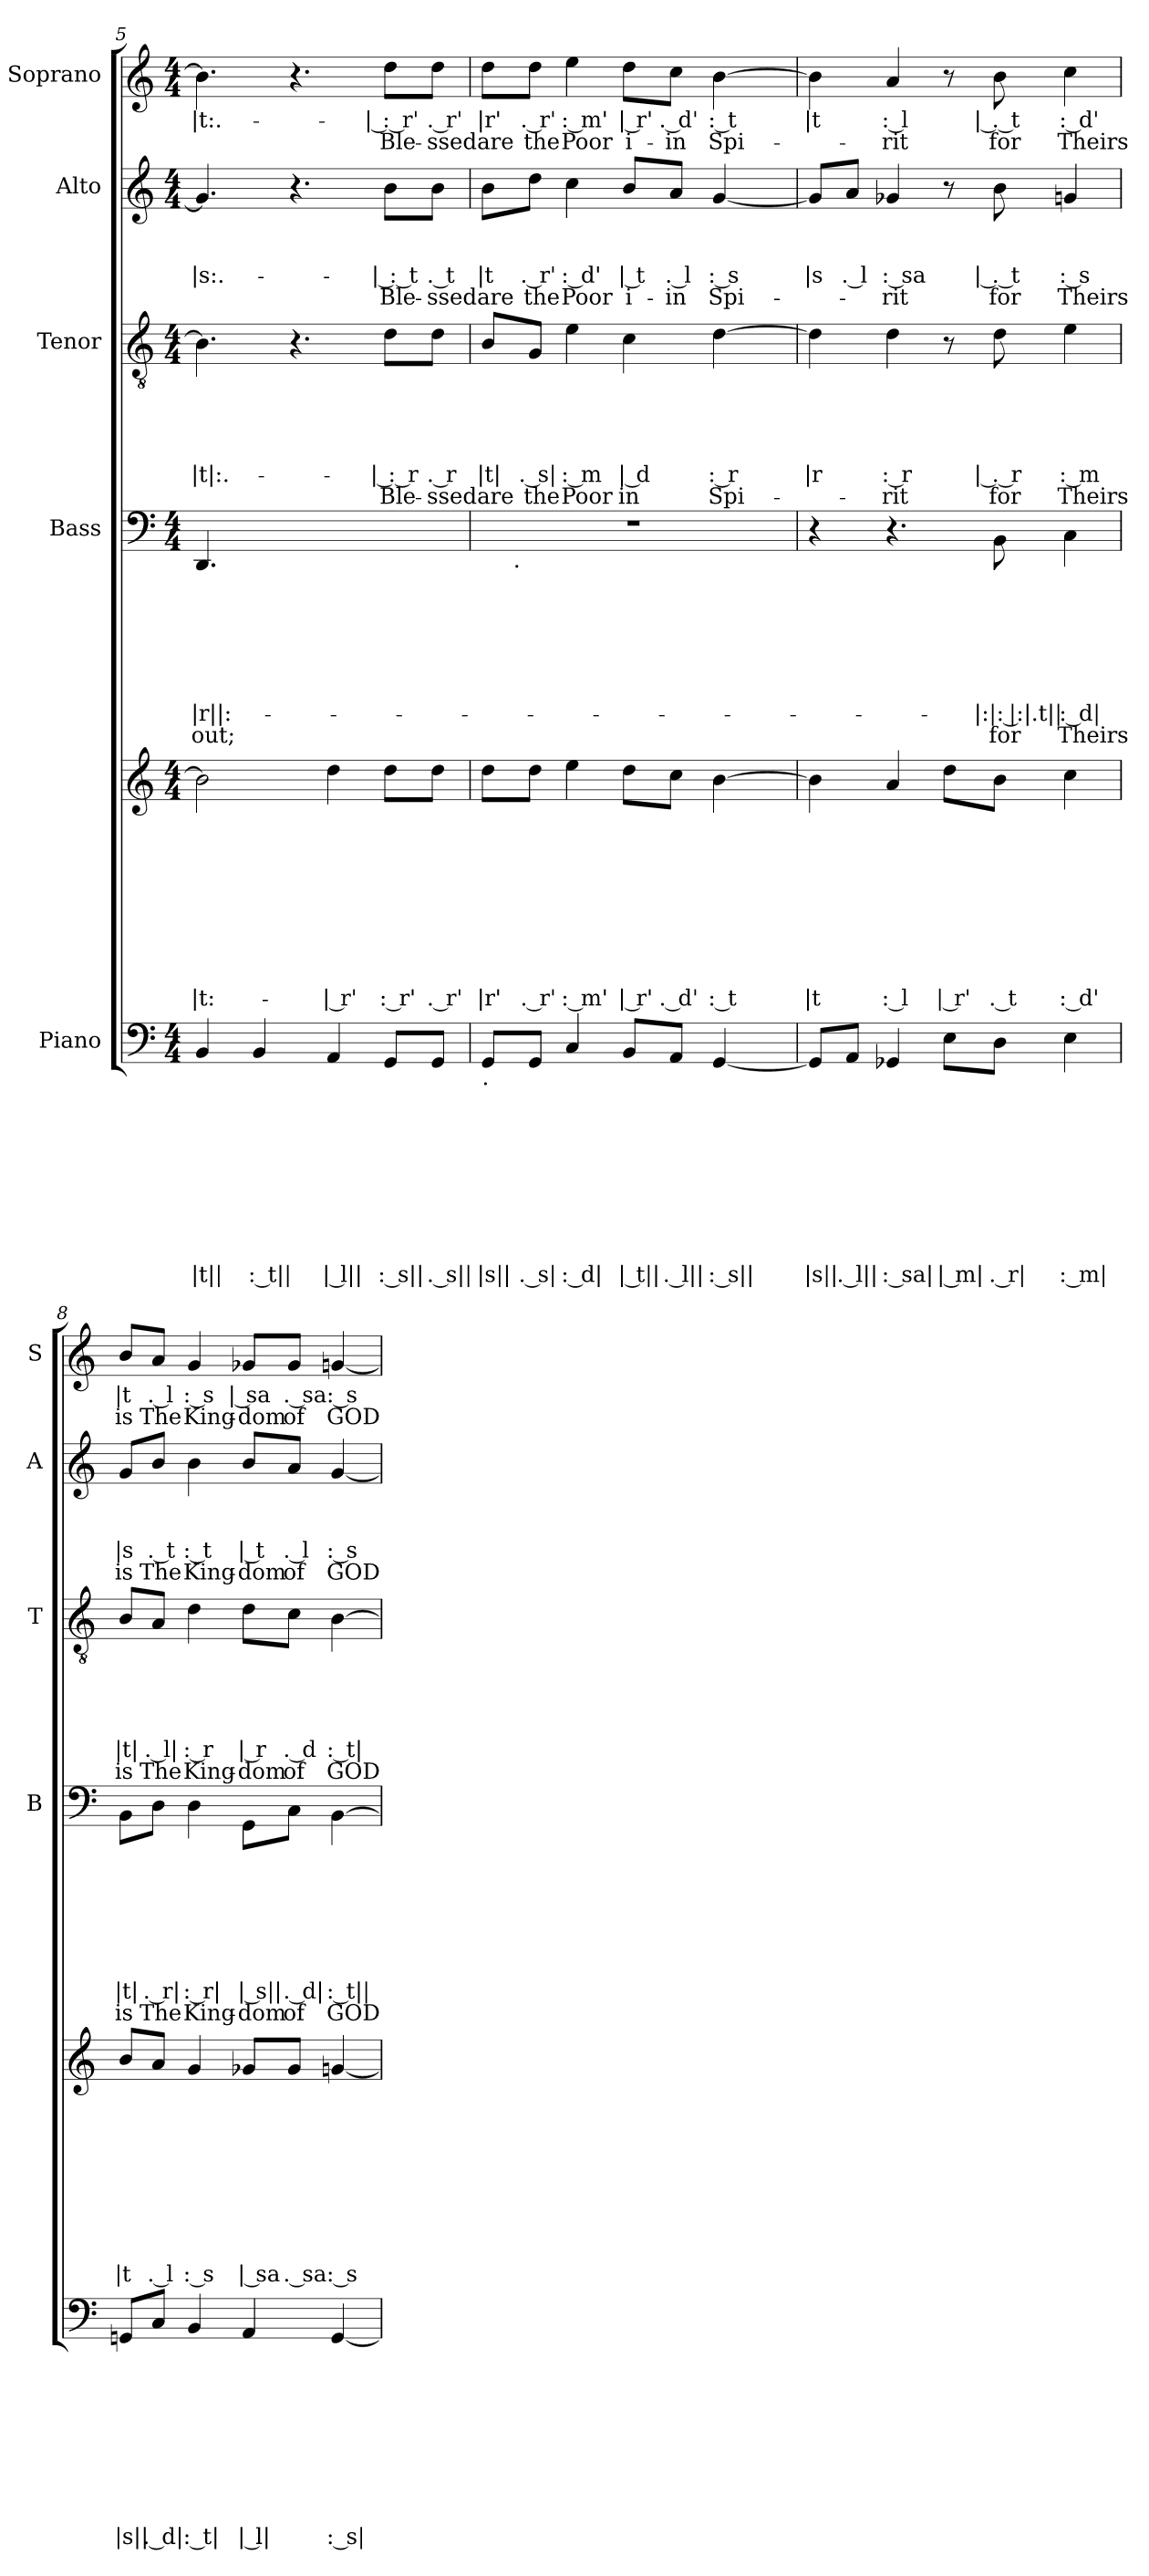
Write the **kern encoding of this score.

**kern	**text	**text	**text	**text	**text	**text	**text	**text	**text	**kern	**text	**text	**text	**text	**text	**text	**text	**text	**text	**kern	**text	**text	**text	**text	**text	**text	**text	**text	**kern	**text	**text	**text	**text	**text	**text	**kern	**text	**text	**text	**text	**kern	**text	**text
*part5	*part5	*part5	*part5	*part5	*part5	*part5	*part5	*part5	*part5	*part5	*part5	*part5	*part5	*part5	*part5	*part5	*part5	*part5	*part5	*part4	*part4	*part4	*part4	*part4	*part4	*part4	*part4	*part4	*part3	*part3	*part3	*part3	*part3	*part3	*part3	*part2	*part2	*part2	*part2	*part2	*part1	*part1	*part1
*staff6	*staff6	*staff6	*staff6	*staff6	*staff6	*staff6	*staff6	*staff6	*staff6	*staff5	*staff5	*staff5	*staff5	*staff5	*staff5	*staff5	*staff5	*staff5	*staff5	*staff4	*staff4	*staff4	*staff4	*staff4	*staff4	*staff4	*staff4	*staff4	*staff3	*staff3	*staff3	*staff3	*staff3	*staff3	*staff3	*staff2	*staff2	*staff2	*staff2	*staff2	*staff1	*staff1	*staff1
*I"Piano	*	*	*	*	*	*	*	*	*	*	*	*	*	*	*	*	*	*	*	*I"Bass	*	*	*	*	*	*	*	*	*I"Tenor	*	*	*	*	*	*	*I"Alto	*	*	*	*	*I"Soprano	*	*
*	*	*	*	*	*	*	*	*	*	*	*	*	*	*	*	*	*	*	*	*I'B	*	*	*	*	*	*	*	*	*I'T	*	*	*	*	*	*	*I'A	*	*	*	*	*I'S	*	*
*clefF4	*	*	*	*	*	*	*	*	*	*clefG2	*	*	*	*	*	*	*	*	*	*clefF4	*	*	*	*	*	*	*	*	*clefGv2	*	*	*	*	*	*	*clefG2	*	*	*	*	*clefG2	*	*
*k[]	*	*	*	*	*	*	*	*	*	*k[]	*	*	*	*	*	*	*	*	*	*k[]	*	*	*	*	*	*	*	*	*k[]	*	*	*	*	*	*	*k[]	*	*	*	*	*k[]	*	*
*C:	*	*	*	*	*	*	*	*	*	*C:	*	*	*	*	*	*	*	*	*	*C:	*	*	*	*	*	*	*	*	*C:	*	*	*	*	*	*	*C:	*	*	*	*	*C:	*	*
*M4/4	*	*	*	*	*	*	*	*	*	*M4/4	*	*	*	*	*	*	*	*	*	*M4/4	*	*	*	*	*	*	*	*	*M4/4	*	*	*	*	*	*	*M4/4	*	*	*	*	*M4/4	*	*
=5	=5	=5	=5	=5	=5	=5	=5	=5	=5	=5	=5	=5	=5	=5	=5	=5	=5	=5	=5	=5	=5	=5	=5	=5	=5	=5	=5	=5	=5	=5	=5	=5	=5	=5	=5	=5	=5	=5	=5	=5	=5	=5	=5
!	!	!	!	!	!	!	!	!	!LO:LY:b:rj	!	!	!	!	!	!	!	!	!	!LO:LY:b:rj	!	!	!	!	!	!	!	!LO:LY:b:rj	!LO:LY:b:rj	!	!	!	!	!	!LO:LY:b:rj	!	!	!	!	!LO:LY:b:rj	!	!	!LO:LY:b:rj	!
4BB/	.	.	.	.	.	.	.	.	|t||	2b\]	.	.	.	.	.	.	.	.	|t:-	4.DD/	.	.	.	.	.	.	|r||:-	-out;	4.B\]	.	.	.	.	|t|:.-	.	4.g/]	.	.	|s:.-	.	4.b\]	|t:.-	.
!	!	!	!	!	!	!	!	!	!LO:LY:b:rj	!	!	!	!	!	!	!	!	!	!	!	!	!	!	!	!	!	!	!	!	!	!	!	!	!	!	!	!	!	!	!	!	!	!
4BB/	.	.	.	.	.	.	.	.	: t||	.	.	.	.	.	.	.	.	.	.	.	.	.	.	.	.	.	.	.	.	.	.	.	.	.	.	.	.	.	.	.	.	.	.
.	.	.	.	.	.	.	.	.	.	.	.	.	.	.	.	.	.	.	.	2ryy	.	.	.	.	.	.	.	.	4.r	.	.	.	.	.	.	4.r	.	.	.	.	4.r	.	.
!	!	!	!	!	!	!	!	!	!LO:LY:b:rj	!	!	!	!	!	!	!	!	!	!LO:LY:b:rj	!	!	!	!	!	!	!	!	!	!	!	!	!	!	!	!	!	!	!	!	!	!	!	!
4AA/	.	.	.	.	.	.	.	.	| l||	4dd\	.	.	.	.	.	.	.	.	-| r'	.	.	.	.	.	.	.	.	.	.	.	.	.	.	.	.	.	.	.	.	.	.	.	.
!	!	!	!	!	!	!	!	!	!LO:LY:b:rj	!	!	!	!	!	!	!	!	!	!LO:LY:b:rj	!	!	!	!	!	!	!	!	!	!	!	!	!	!	!LO:LY:b:rj	!LO:LY:b:rj	!	!	!	!LO:LY:b:rj	!LO:LY:b:rj	!	!LO:LY:b:rj	!LO:LY:b:rj
8GG/L	.	.	.	.	.	.	.	.	: s||	8dd\L	.	.	.	.	.	.	.	.	: r'	.	.	.	.	.	.	.	.	.	8d\L	.	.	.	.	-| : r	Ble-	8b\L	.	.	-| : t	Ble-	8dd\L	-| : r'	Ble-
!	!	!	!	!	!	!	!	!	!LO:LY:b:rj	!	!	!	!	!	!	!	!	!	!LO:LY:b:rj	!	!	!	!	!	!	!	!	!	!	!	!	!	!	!LO:LY:b:rj	!LO:LY:b:rj	!	!	!	!LO:LY:b:rj	!LO:LY:b:rj	!	!LO:LY:b:rj	!LO:LY:b:rj
8GG/J	.	.	.	.	.	.	.	.	. s||	8dd\J	.	.	.	.	.	.	.	.	. r'	8ryy	.	.	.	.	.	.	.	.	8d\J	.	.	.	.	. r	-ssed	8b\J	.	.	. t	-ssed	8dd\J	. r'	-ssed
!!LO:LB:g=z
=6	=6	=6	=6	=6	=6	=6	=6	=6	=6	=6	=6	=6	=6	=6	=6	=6	=6	=6	=6	=6	=6	=6	=6	=6	=6	=6	=6	=6	=6	=6	=6	=6	=6	=6	=6	=6	=6	=6	=6	=6	=6	=6	=6
!LO:TX:b:t=.	!	!	!	!	!	!	!	!	!	!	!	!	!	!	!	!	!	!	!	!	!	!	!	!	!	!	!	!	!	!	!	!	!	!	!	!	!	!	!	!	!	!	!
!	!	!	!	!	!	!	!	!	!LO:LY:b:rj	!	!	!	!	!	!	!	!	!	!LO:LY:b:rj	!	!	!	!	!	!	!	!	!	!	!	!	!	!	!LO:LY:b:rj	!LO:LY:b:rj	!	!	!	!LO:LY:b:rj	!LO:LY:b:rj	!	!LO:LY:b:rj	!LO:LY:b:rj
*	*	*	*	*	*	*	*	*	*	*	*	*	*	*	*	*	*	*	*	*^	*	*	*	*	*	*	*	*	*	*	*	*	*	*	*	*	*	*	*	*	*	*	*
8GG/L	.	.	.	.	.	.	.	.	|s||	8dd\L	.	.	.	.	.	.	.	.	|r'	1r	16.ryy	.	.	.	.	.	.	.	.	8B/L	.	.	.	.	|t|	are	8b\L	.	.	|t	are	8dd\L	|r'	are
!	!	!	!	!	!	!	!	!	!	!	!	!	!	!	!	!	!	!	!	!	!LO:TX:b:t=.	!	!	!	!	!	!	!	!	!	!	!	!	!	!	!	!	!	!	!	!	!	!	!
.	.	.	.	.	.	.	.	.	.	.	.	.	.	.	.	.	.	.	.	.	2ryy	.	.	.	.	.	.	.	.	.	.	.	.	.	.	.	.	.	.	.	.	.	.	.
!	!	!	!	!	!	!	!	!	!LO:LY:b:rj	!	!	!	!	!	!	!	!	!	!LO:LY:b:rj	!	!	!	!	!	!	!	!	!	!	!	!	!	!	!	!LO:LY:b:rj	!LO:LY:b:rj	!	!	!	!LO:LY:b:rj	!LO:LY:b:rj	!	!LO:LY:b:rj	!LO:LY:b:rj
8GG/J	.	.	.	.	.	.	.	.	. s|	8dd\J	.	.	.	.	.	.	.	.	. r'	.	.	.	.	.	.	.	.	.	.	8G/J	.	.	.	.	. s|	the	8dd\J	.	.	. r'	the	8dd\J	. r'	the
!	!	!	!	!	!	!	!	!	!LO:LY:b:rj	!	!	!	!	!	!	!	!	!	!LO:LY:b:rj	!	!	!	!	!	!	!	!	!	!	!	!	!	!	!	!LO:LY:b:rj	!LO:LY:b:rj	!	!	!	!LO:LY:b:rj	!LO:LY:b:rj	!	!LO:LY:b:rj	!LO:LY:b:rj
4C/	.	.	.	.	.	.	.	.	: d|	4ee\	.	.	.	.	.	.	.	.	: m'	.	.	.	.	.	.	.	.	.	.	4e\	.	.	.	.	: m	Poor	4cc\	.	.	: d'	Poor	4ee\	: m'	Poor
!	!	!	!	!	!	!	!	!	!LO:LY:b:rj	!	!	!	!	!	!	!	!	!	!LO:LY:b:rj	!	!	!	!	!	!	!	!	!	!	!	!	!	!	!	!LO:LY:b:rj	!LO:LY:b:rj	!	!	!	!LO:LY:b:rj	!LO:LY:b:rj	!	!LO:LY:b:rj	!LO:LY:b:rj
8BB/L	.	.	.	.	.	.	.	.	| t||	8dd\L	.	.	.	.	.	.	.	.	| r'	.	.	.	.	.	.	.	.	.	.	4c\	.	.	.	.	| d	in	8b/L	.	.	| t	i-	8dd\L	| r'	i-
.	.	.	.	.	.	.	.	.	.	.	.	.	.	.	.	.	.	.	.	.	4ryy	.	.	.	.	.	.	.	.	.	.	.	.	.	.	.	.	.	.	.	.	.	.	.
!	!	!	!	!	!	!	!	!	!LO:LY:b:rj	!	!	!	!	!	!	!	!	!	!LO:LY:b:rj	!	!	!	!	!	!	!	!	!	!	!	!	!	!	!	!	!	!	!	!	!LO:LY:b:rj	!LO:LY:b:rj	!	!LO:LY:b:rj	!LO:LY:b:rj
8AA/J	.	.	.	.	.	.	.	.	. l||	8cc\J	.	.	.	.	.	.	.	.	. d'	.	.	.	.	.	.	.	.	.	.	.	.	.	.	.	.	.	8a/J	.	.	. l	-in	8cc\J	. d'	-in
!	!	!	!	!	!	!	!	!	!LO:LY:b:rj	!	!	!	!	!	!	!	!	!	!LO:LY:b:rj	!	!	!	!	!	!	!	!	!	!	!	!	!	!	!	!LO:LY:b:rj	!LO:LY:b:rj	!	!	!	!LO:LY:b:rj	!LO:LY:b:rj	!	!LO:LY:b:rj	!LO:LY:b:rj
[<4GG/	.	.	.	.	.	.	.	.	: s||	[>4b\	.	.	.	.	.	.	.	.	: t	.	.	.	.	.	.	.	.	.	.	[>4d\	.	.	.	.	: r	Spi-	[<4g/	.	.	: s	Spi-	[>4b\	: t	Spi-
.	.	.	.	.	.	.	.	.	.	.	.	.	.	.	.	.	.	.	.	.	8ryy	.	.	.	.	.	.	.	.	.	.	.	.	.	.	.	.	.	.	.	.	.	.	.
.	.	.	.	.	.	.	.	.	.	.	.	.	.	.	.	.	.	.	.	.	32ryy	.	.	.	.	.	.	.	.	.	.	.	.	.	.	.	.	.	.	.	.	.	.	.
=7	=7	=7	=7	=7	=7	=7	=7	=7	=7	=7	=7	=7	=7	=7	=7	=7	=7	=7	=7	=7	=7	=7	=7	=7	=7	=7	=7	=7	=7	=7	=7	=7	=7	=7	=7	=7	=7	=7	=7	=7	=7	=7	=7	=7
!	!	!	!	!	!	!	!	!	!LO:LY:b:rj	!	!	!	!	!	!	!	!	!	!LO:LY:b:rj	!	!	!	!	!	!	!	!	!	!	!	!	!	!	!	!LO:LY:b:rj	!	!	!	!	!LO:LY:b:rj	!	!	!LO:LY:b:rj	!
*	*	*	*	*	*	*	*	*	*	*	*	*	*	*	*	*	*	*	*	*v	*v	*	*	*	*	*	*	*	*	*	*	*	*	*	*	*	*	*	*	*	*	*	*	*
8GG/L]	.	.	.	.	.	.	.	.	|s||	4b\]	.	.	.	.	.	.	.	.	|t	4r	.	.	.	.	.	.	.	.	4d\]	.	.	.	.	|r	.	8g/L]	.	.	|s	.	4b\]	|t	.
!	!	!	!	!	!	!	!	!	!LO:LY:b:rj	!	!	!	!	!	!	!	!	!	!	!	!	!	!	!	!	!	!	!	!	!	!	!	!	!	!	!	!	!	!LO:LY:b:rj	!	!	!	!
8AA/J	.	.	.	.	.	.	.	.	. l||	.	.	.	.	.	.	.	.	.	.	.	.	.	.	.	.	.	.	.	.	.	.	.	.	.	.	8a/J	.	.	. l	.	.	.	.
!	!	!	!	!	!	!	!	!	!LO:LY:b:rj	!	!	!	!	!	!	!	!	!	!LO:LY:b:rj	!	!	!	!	!	!	!	!	!	!	!	!	!	!	!LO:LY:b:rj	!LO:LY:b:rj	!	!	!	!LO:LY:b:rj	!LO:LY:b:rj	!	!LO:LY:b:rj	!LO:LY:b:rj
4GG-X/	.	.	.	.	.	.	.	.	: sa|	4a/	.	.	.	.	.	.	.	.	: l	4.r	.	.	.	.	.	.	.	.	4d\	.	.	.	.	: r	-rit	4g-X/	.	.	: sa	-rit	4a/	: l	-rit
!	!	!	!	!	!	!	!	!	!LO:LY:b:rj	!	!	!	!	!	!	!	!	!	!LO:LY:b:rj	!	!	!	!	!	!	!	!	!	!	!	!	!	!	!	!	!	!	!	!	!	!	!	!
8E\L	.	.	.	.	.	.	.	.	| m|	8dd\L	.	.	.	.	.	.	.	.	| r'	.	.	.	.	.	.	.	.	.	8r	.	.	.	.	.	.	8r	.	.	.	.	8r	.	.
!	!	!	!	!	!	!	!	!	!LO:LY:b:rj	!	!	!	!	!	!	!	!	!	!LO:LY:b:rj	!	!	!	!	!	!	!	!LO:LY:b:rj	!LO:LY:b:rj	!	!	!	!	!	!LO:LY:b:rj	!LO:LY:b:rj	!	!	!	!LO:LY:b:rj	!LO:LY:b:rj	!	!LO:LY:b:rj	!LO:LY:b:rj
8D\J	.	.	.	.	.	.	.	.	. r|	8b\J	.	.	.	.	.	.	.	.	. t	8BB\	.	.	.	.	.	.	-|:|: |:|.t||	for	8d\	.	.	.	.	| . r	for	8b\	.	.	| . t	for	8b\	| . t	for
!	!	!	!	!	!	!	!	!	!LO:LY:b:rj	!	!	!	!	!	!	!	!	!	!LO:LY:b:rj	!	!	!	!	!	!	!	!LO:LY:b:rj	!LO:LY:b:rj	!	!	!	!	!	!LO:LY:b:rj	!LO:LY:b:rj	!	!	!	!LO:LY:b:rj	!LO:LY:b:rj	!	!LO:LY:b:rj	!LO:LY:b:rj
4E\	.	.	.	.	.	.	.	.	: m|	4cc\	.	.	.	.	.	.	.	.	: d'	4C\	.	.	.	.	.	.	: d|	Theirs	4e\	.	.	.	.	: m	Theirs	4gn/	.	.	: s	Theirs	4cc\	: d'	Theirs
=8	=8	=8	=8	=8	=8	=8	=8	=8	=8	=8	=8	=8	=8	=8	=8	=8	=8	=8	=8	=8	=8	=8	=8	=8	=8	=8	=8	=8	=8	=8	=8	=8	=8	=8	=8	=8	=8	=8	=8	=8	=8	=8	=8
!	!	!	!	!	!	!	!	!	!LO:LY:b:rj	!	!	!	!	!	!	!	!	!	!LO:LY:b:rj	!	!	!	!	!	!	!	!LO:LY:b:rj	!LO:LY:b:rj	!	!	!	!	!	!LO:LY:b:rj	!LO:LY:b:rj	!	!	!	!LO:LY:b:rj	!LO:LY:b:rj	!	!LO:LY:b:rj	!LO:LY:b:rj
8GGn/L	.	.	.	.	.	.	.	.	|s||	8b/L	.	.	.	.	.	.	.	.	|t	8BB\L	.	.	.	.	.	.	|t|	is	8B/L	.	.	.	.	|t|	is	8g/L	.	.	|s	is	8b/L	|t	is
!	!	!	!	!	!	!	!	!	!LO:LY:b:rj	!	!	!	!	!	!	!	!	!	!LO:LY:b:rj	!	!	!	!	!	!	!	!LO:LY:b:rj	!LO:LY:b:rj	!	!	!	!	!	!LO:LY:b:rj	!LO:LY:b:rj	!	!	!	!LO:LY:b:rj	!LO:LY:b:rj	!	!LO:LY:b:rj	!LO:LY:b:rj
8C/J	.	.	.	.	.	.	.	.	. d|	8a/J	.	.	.	.	.	.	.	.	. l	8D\J	.	.	.	.	.	.	. r|	The	8A/J	.	.	.	.	. l|	The	8b/J	.	.	. t	The	8a/J	. l	The
!	!	!	!	!	!	!	!	!	!LO:LY:b:rj	!	!	!	!	!	!	!	!	!	!LO:LY:b:rj	!	!	!	!	!	!	!	!LO:LY:b:rj	!LO:LY:b:rj	!	!	!	!	!	!LO:LY:b:rj	!LO:LY:b:rj	!	!	!	!LO:LY:b:rj	!LO:LY:b:rj	!	!LO:LY:b:rj	!LO:LY:b:rj
4BB/	.	.	.	.	.	.	.	.	: t|	4g/	.	.	.	.	.	.	.	.	: s	4D\	.	.	.	.	.	.	: r|	King-	4d\	.	.	.	.	: r	King-	4b\	.	.	: t	King-	4g/	: s	King-
!	!	!	!	!	!	!	!	!	!LO:LY:b:rj	!	!	!	!	!	!	!	!	!	!LO:LY:b:rj	!	!	!	!	!	!	!	!LO:LY:b:rj	!LO:LY:b:rj	!	!	!	!	!	!LO:LY:b:rj	!LO:LY:b:rj	!	!	!	!LO:LY:b:rj	!LO:LY:b:rj	!	!LO:LY:b:rj	!LO:LY:b:rj
4AA/	.	.	.	.	.	.	.	.	| l|	8g-X/L	.	.	.	.	.	.	.	.	| sa	8GG\L	.	.	.	.	.	.	| s||	-dom	8d\L	.	.	.	.	| r	-dom	8b/L	.	.	| t	-dom	8g-X/L	| sa	-dom
!	!	!	!	!	!	!	!	!	!	!	!	!	!	!	!	!	!	!	!LO:LY:b:rj	!	!	!	!	!	!	!	!LO:LY:b:rj	!LO:LY:b:rj	!	!	!	!	!	!LO:LY:b:rj	!LO:LY:b:rj	!	!	!	!LO:LY:b:rj	!LO:LY:b:rj	!	!LO:LY:b:rj	!LO:LY:b:rj
.	.	.	.	.	.	.	.	.	.	8g-/J	.	.	.	.	.	.	.	.	. sa	8C\J	.	.	.	.	.	.	. d|	of	8c\J	.	.	.	.	. d	of	8a/J	.	.	. l	of	8g-/J	. sa	of
!	!	!	!	!	!	!	!	!	!LO:LY:b:rj	!	!	!	!	!	!	!	!	!	!LO:LY:b:rj	!	!	!	!	!	!	!	!LO:LY:b:rj	!LO:LY:b:rj	!	!	!	!	!	!LO:LY:b:rj	!LO:LY:b:rj	!	!	!	!LO:LY:b:rj	!LO:LY:b:rj	!	!LO:LY:b:rj	!LO:LY:b:rj
[<4GG/	.	.	.	.	.	.	.	.	: s|	[<4gn/	.	.	.	.	.	.	.	.	: s	[>4BB\	.	.	.	.	.	.	: t||	GOD	[>4B\	.	.	.	.	: t|	GOD	[<4g/	.	.	: s	GOD	[<4gn/	: s	GOD
=	=	=	=	=	=	=	=	=	=	=	=	=	=	=	=	=	=	=	=	=	=	=	=	=	=	=	=	=	=	=	=	=	=	=	=	=	=	=	=	=	=	=	=
*-	*-	*-	*-	*-	*-	*-	*-	*-	*-	*-	*-	*-	*-	*-	*-	*-	*-	*-	*-	*-	*-	*-	*-	*-	*-	*-	*-	*-	*-	*-	*-	*-	*-	*-	*-	*-	*-	*-	*-	*-	*-	*-	*-
